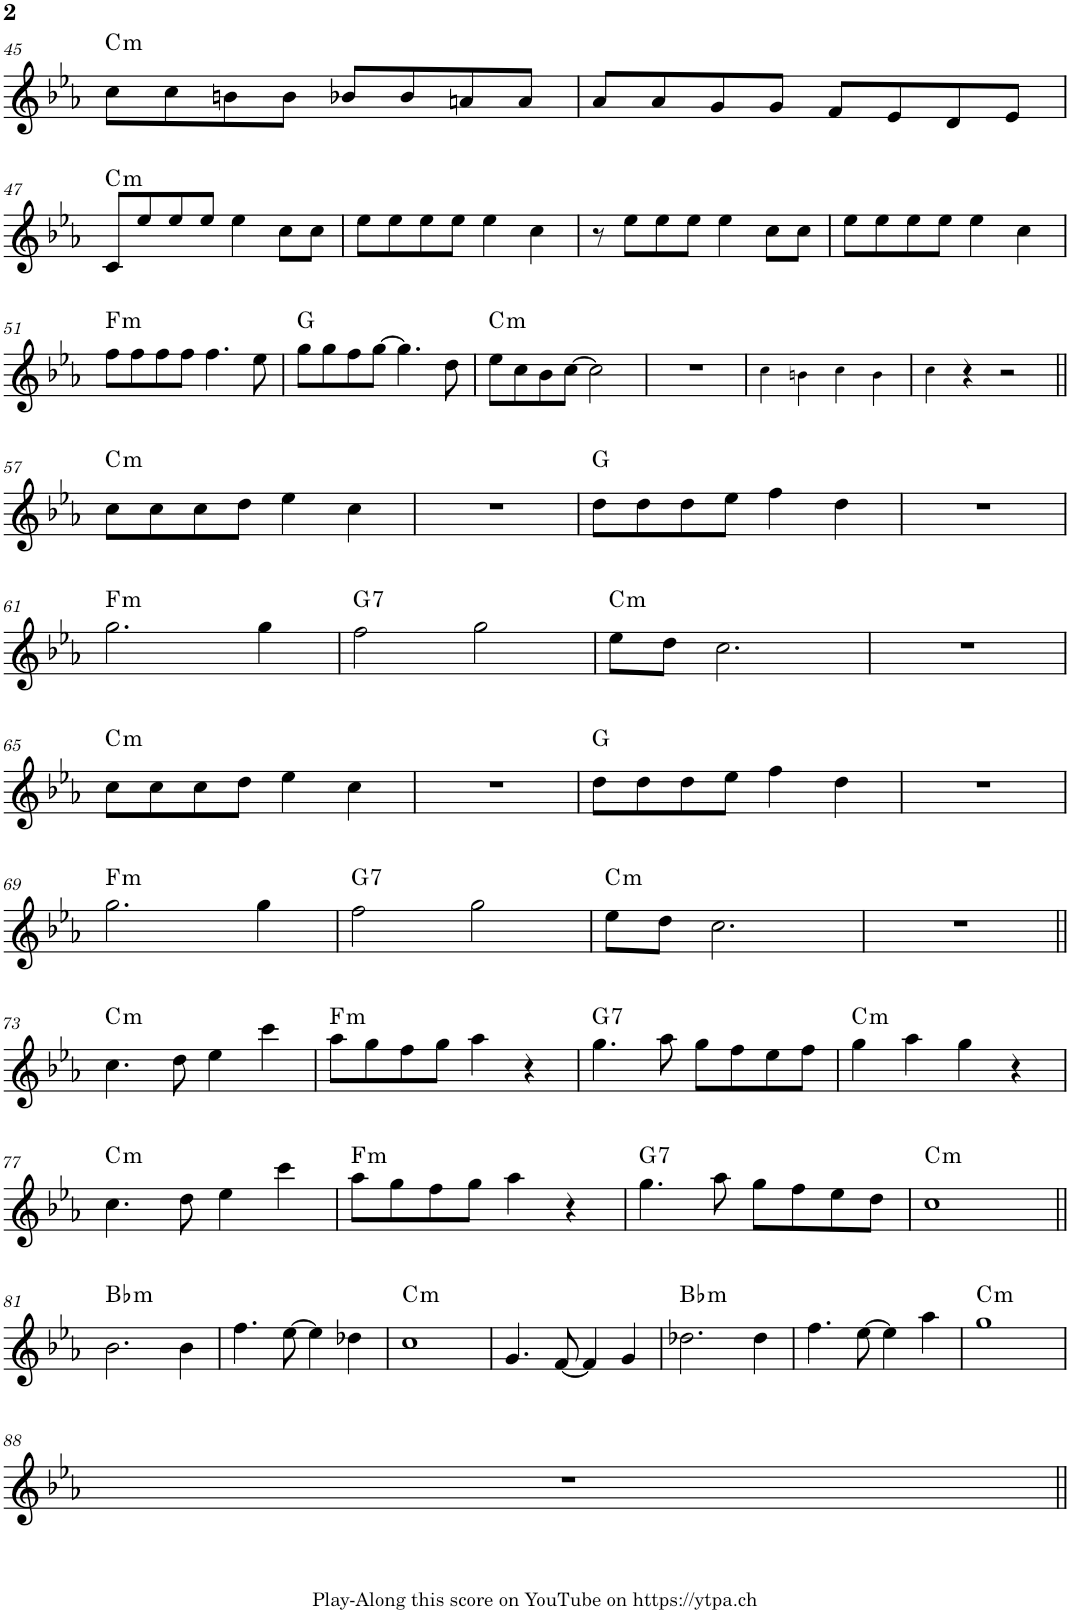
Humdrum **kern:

**kern	**harte
*part1	*part1
*staff1	*
*I"Piano	*
*I'Pno.	*
!!LO:PB:g=z
*clefG2	*
*k[b-e-a-]	*
*M4/4	*
=45	=45
!	!LO:H:kt=m
8cc\L	C:min
8cc\	.
8bn\	.
8b\J	.
8b-X/L	.
8b-/	.
8an/	.
8a/J	.
=46	=46
8a-/L	.
8a-/	.
8g/	.
8g/J	.
8f/L	.
8e-/	.
8d/	.
8e-/J	.
!!LO:LB:g=z
=47	=47
!	!LO:H:kt=m
8c/L	C:min
8ee-/	.
8ee-/	.
8ee-/J	.
4ee-\	.
8cc\L	.
8cc\J	.
=48	=48
8ee-\L	.
8ee-\	.
8ee-\	.
8ee-\J	.
4ee-\	.
4cc\	.
=49	=49
8r	.
8ee-\L	.
8ee-\	.
8ee-\J	.
4ee-\	.
8cc\L	.
8cc\J	.
=50	=50
8ee-\L	.
8ee-\	.
8ee-\	.
8ee-\J	.
4ee-\	.
4cc\	.
!!LO:LB:g=z
=51	=51
!	!LO:H:kt=m
8ff\L	F:min
8ff\	.
8ff\	.
8ff\J	.
4.ff\	.
8ee-\	.
=52	=52
8gg\L	G:maj
8gg\	.
8ff\	.
[8gg\J	.
4.gg\]	.
8dd\	.
=53	=53
!	!LO:H:kt=m
8ee-\L	C:min
8cc\	.
8b-\	.
[8cc\J	.
2cc\]	.
=54	=54
1r	.
=55	=55
4cc!\	.
4bn!\	.
4cc!\	.
4b!\	.
=56	=56
4cc!\	.
4r	.
2r	.
!!LO:LB:g=z
=57||	=57||
!	!LO:H:kt=m
8cc\L	C:min
8cc\	.
8cc\	.
8dd\J	.
4ee-\	.
4cc\	.
=58	=58
1r	.
=59	=59
8dd\L	G:maj
8dd\	.
8dd\	.
8ee-\J	.
4ff\	.
4dd\	.
=60	=60
1r	.
!!LO:LB:g=z
=61	=61
!	!LO:H:kt=m
2.gg\	F:min
4gg\	.
=62	=62
!	!LO:H:kt=7
2ff\	G:7
2gg\	.
=63	=63
!	!LO:H:kt=m
8ee-\L	C:min
8dd\J	.
2.cc\	.
=64	=64
1r	.
!!LO:LB:g=z
=65	=65
!	!LO:H:kt=m
8cc\L	C:min
8cc\	.
8cc\	.
8dd\J	.
4ee-\	.
4cc\	.
=66	=66
1r	.
=67	=67
8dd\L	G:maj
8dd\	.
8dd\	.
8ee-\J	.
4ff\	.
4dd\	.
=68	=68
1r	.
!!LO:LB:g=z
=69	=69
!	!LO:H:kt=m
2.gg\	F:min
4gg\	.
=70	=70
!	!LO:H:kt=7
2ff\	G:7
2gg\	.
=71	=71
!	!LO:H:kt=m
8ee-\L	C:min
8dd\J	.
2.cc\	.
=72	=72
1r	.
!!LO:LB:g=z
=73||	=73||
!	!LO:H:kt=m
4.cc\	C:min
8dd\	.
4ee-\	.
4ccc\	.
=74	=74
!	!LO:H:kt=m
8aa-\L	F:min
8gg\	.
8ff\	.
8gg\J	.
4aa-\	.
4r	.
=75	=75
!	!LO:H:kt=7
4.gg\	G:7
8aa-\	.
8gg\L	.
8ff\	.
8ee-\	.
8ff\J	.
=76	=76
!	!LO:H:kt=m
4gg\	C:min
4aa-\	.
4gg\	.
4r	.
!!LO:LB:g=z
=77	=77
!	!LO:H:kt=m
4.cc\	C:min
8dd\	.
4ee-\	.
4ccc\	.
=78	=78
!	!LO:H:kt=m
8aa-\L	F:min
8gg\	.
8ff\	.
8gg\J	.
4aa-\	.
4r	.
=79	=79
!	!LO:H:kt=7
4.gg\	G:7
8aa-\	.
8gg\L	.
8ff\	.
8ee-\	.
8dd\J	.
=80	=80
!	!LO:H:kt=m
1cc	C:min
!!LO:LB:g=z
=81||	=81||
!	!LO:H:kt=m
2.b-\	Bb:min
4b-\	.
=82	=82
4.ff\	.
[8ee-\	.
4ee-\]	.
4dd-X\	.
=83	=83
!	!LO:H:kt=m
1cc	C:min
=84	=84
4.g/	.
[8f/	.
4f/]	.
4g/	.
=85	=85
!	!LO:H:kt=m
2.dd-X\	Bb:min
4dd-\	.
=86	=86
4.ff\	.
[8ee-\	.
4ee-\]	.
4aa-\	.
=87	=87
!	!LO:H:kt=m
1gg	C:min
!!LO:LB:g=z
=88	=88
1r	.
=||	=||
*-	*-
